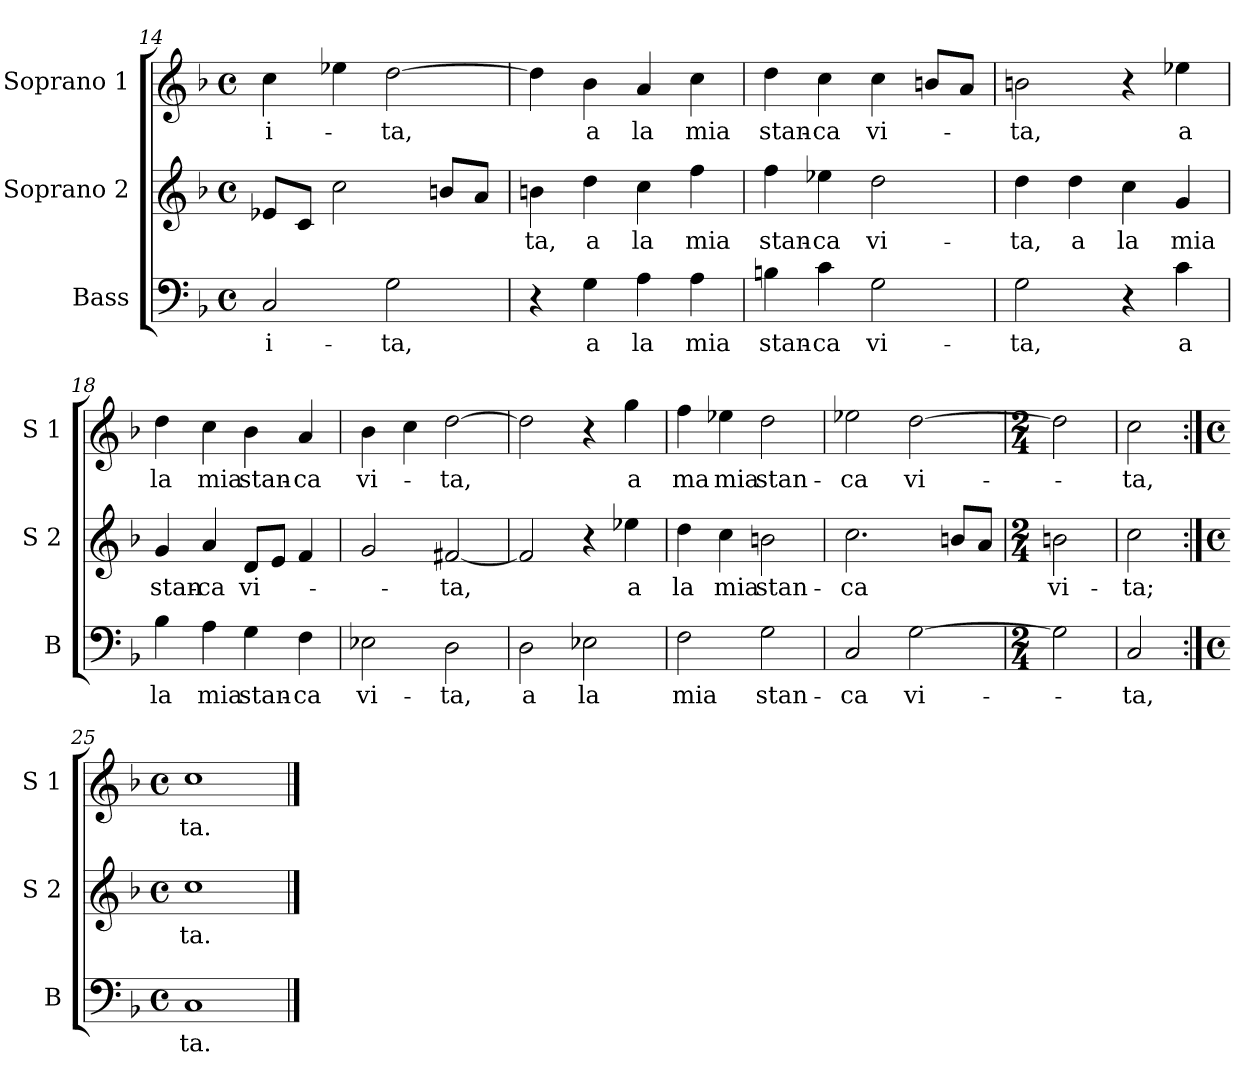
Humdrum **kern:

**kern	**text	**kern	**text	**kern	**text
*part3	*part3	*part2	*part2	*part1	*part1
*staff3	*staff3	*staff2	*staff2	*staff1	*staff1
*I"Bass	*	*I"Soprano 2	*	*I"Soprano 1	*
*I'B	*	*I'S 2	*	*I'S 1	*
*clefF4	*	*clefG2	*	*clefG2	*
*k[b-]	*	*k[b-]	*	*k[b-]	*
*F:	*	*F:	*	*F:	*
*M4/4	*	*M4/4	*	*M4/4	*
*met(c)	*	*met(c)	*	*met(c)	*
=14	=14	=14	=14	=14	=14
!	!LO:LY:b	!	!	!	!LO:LY:b
2C/	-i-	8e-X/L	.	4cc\	-i-
.	.	8c/J	.	.	.
.	.	2cc\	.	4ee-X\	.
!	!LO:LY:b	!	!	!	!LO:LY:b
2G\	-ta,	.	.	[2dd\	-ta,
.	.	8bn/L	.	.	.
.	.	8a/J	.	.	.
=15	=15	=15	=15	=15	=15
!	!	!	!LO:LY:b	!	!
4r	.	4bn\	-ta,	4dd\]	.
!	!LO:LY:b	!	!LO:LY:b	!	!LO:LY:b
4G\	a	4dd\	a	4b-\	a
!	!LO:LY:b	!	!LO:LY:b	!	!LO:LY:b
4A\	la	4cc\	la	4a/	la
!	!LO:LY:b	!	!LO:LY:b	!	!LO:LY:b
4A\	mia	4ff\	mia	4cc\	mia
!!LO:PB:g=z
=16	=16	=16	=16	=16	=16
!	!LO:LY:b	!	!LO:LY:b	!	!LO:LY:b
4Bn\	stan-	4ff\	stan-	4dd\	stan-
!	!LO:LY:b	!	!LO:LY:b	!	!LO:LY:b
4c\	-ca	4ee-X\	-ca	4cc\	-ca
!	!LO:LY:b	!	!LO:LY:b	!	!LO:LY:b
2G\	vi-	2dd\	vi-	4cc\	vi-
.	.	.	.	8bn/L	.
.	.	.	.	8a/J	.
=17	=17	=17	=17	=17	=17
!	!LO:LY:b	!	!LO:LY:b	!	!LO:LY:b
2G\	-ta,	4dd\	-ta,	2bn\	-ta,
!	!	!	!LO:LY:b	!	!
.	.	4dd\	a	.	.
!	!	!	!LO:LY:b	!	!
4r	.	4cc\	la	4r	.
!	!LO:LY:b	!	!LO:LY:b	!	!LO:LY:b
4c\	a	4g/	mia	4ee-X\	a
=18	=18	=18	=18	=18	=18
!	!LO:LY:b	!	!LO:LY:b	!	!LO:LY:b
4B-\	la	4g/	stan-	4dd\	la
!	!LO:LY:b	!	!LO:LY:b	!	!LO:LY:b
4A\	mia	4a/	-ca	4cc\	mia
!	!LO:LY:b	!	!LO:LY:b	!	!LO:LY:b
4G\	stan-	8d/L	vi-	4b-\	stan-
.	.	8e/J	.	.	.
!	!LO:LY:b	!	!	!	!LO:LY:b
4F\	-ca	4f/	.	4a/	-ca
=19	=19	=19	=19	=19	=19
!	!LO:LY:b	!	!	!	!LO:LY:b
2E-X\	vi-	2g/	.	4b-\	vi-
.	.	.	.	4cc\	.
!	!LO:LY:b	!	!LO:LY:b	!	!LO:LY:b
2D\	-ta,	[2f#X/	-ta,	[2dd\	-ta,
=20	=20	=20	=20	=20	=20
!	!LO:LY:b	!	!	!	!
2D\	a	2f#/]	.	2dd\]	.
!	!LO:LY:b	!	!	!	!
2E-X\	la	4r	.	4r	.
!	!	!	!LO:LY:b	!	!LO:LY:b
.	.	4ee-X\	a	4gg\	a
!!LO:LB:g=z
=21	=21	=21	=21	=21	=21
!	!LO:LY:b	!	!LO:LY:b	!	!LO:LY:b
2F\	mia	4dd\	la	4ff\	ma
!	!	!	!LO:LY:b	!	!LO:LY:b
.	.	4cc\	mia	4ee-X\	mia
!	!LO:LY:b	!	!LO:LY:b	!	!LO:LY:b
2G\	stan-	2bn\	stan-	2dd\	stan-
=22	=22	=22	=22	=22	=22
!	!LO:LY:b	!	!LO:LY:b	!	!LO:LY:b
2C/	-ca	2.cc\	-ca	2ee-X\	-ca
!	!LO:LY:b	!	!	!	!LO:LY:b
[2G\	vi-	.	.	[2dd\	vi-
.	.	8bn/L	.	.	.
.	.	8a/J	.	.	.
=23	=23	=23	=23	=23	=23
*M2/4	*	*M2/4	*	*M2/4	*
!	!	!	!LO:LY:b	!	!
2G\]	.	2bn\	vi-	2dd\]	.
=24	=24	=24	=24	=24	=24
!	!LO:LY:b	!	!LO:LY:b	!	!LO:LY:b
2C/	-ta,	2cc\	-ta;	2cc\	-ta,
=25:|!	=25:|!	=25:|!	=25:|!	=25:|!	=25:|!
*M4/4	*	*M4/4	*	*M4/4	*
*met(c)	*	*met(c)	*	*met(c)	*
!	!LO:LY:b	!	!LO:LY:b	!	!LO:LY:b
1C	ta.	1cc	ta.	1cc	ta.
==	==	==	==	==	==
*-	*-	*-	*-	*-	*-
